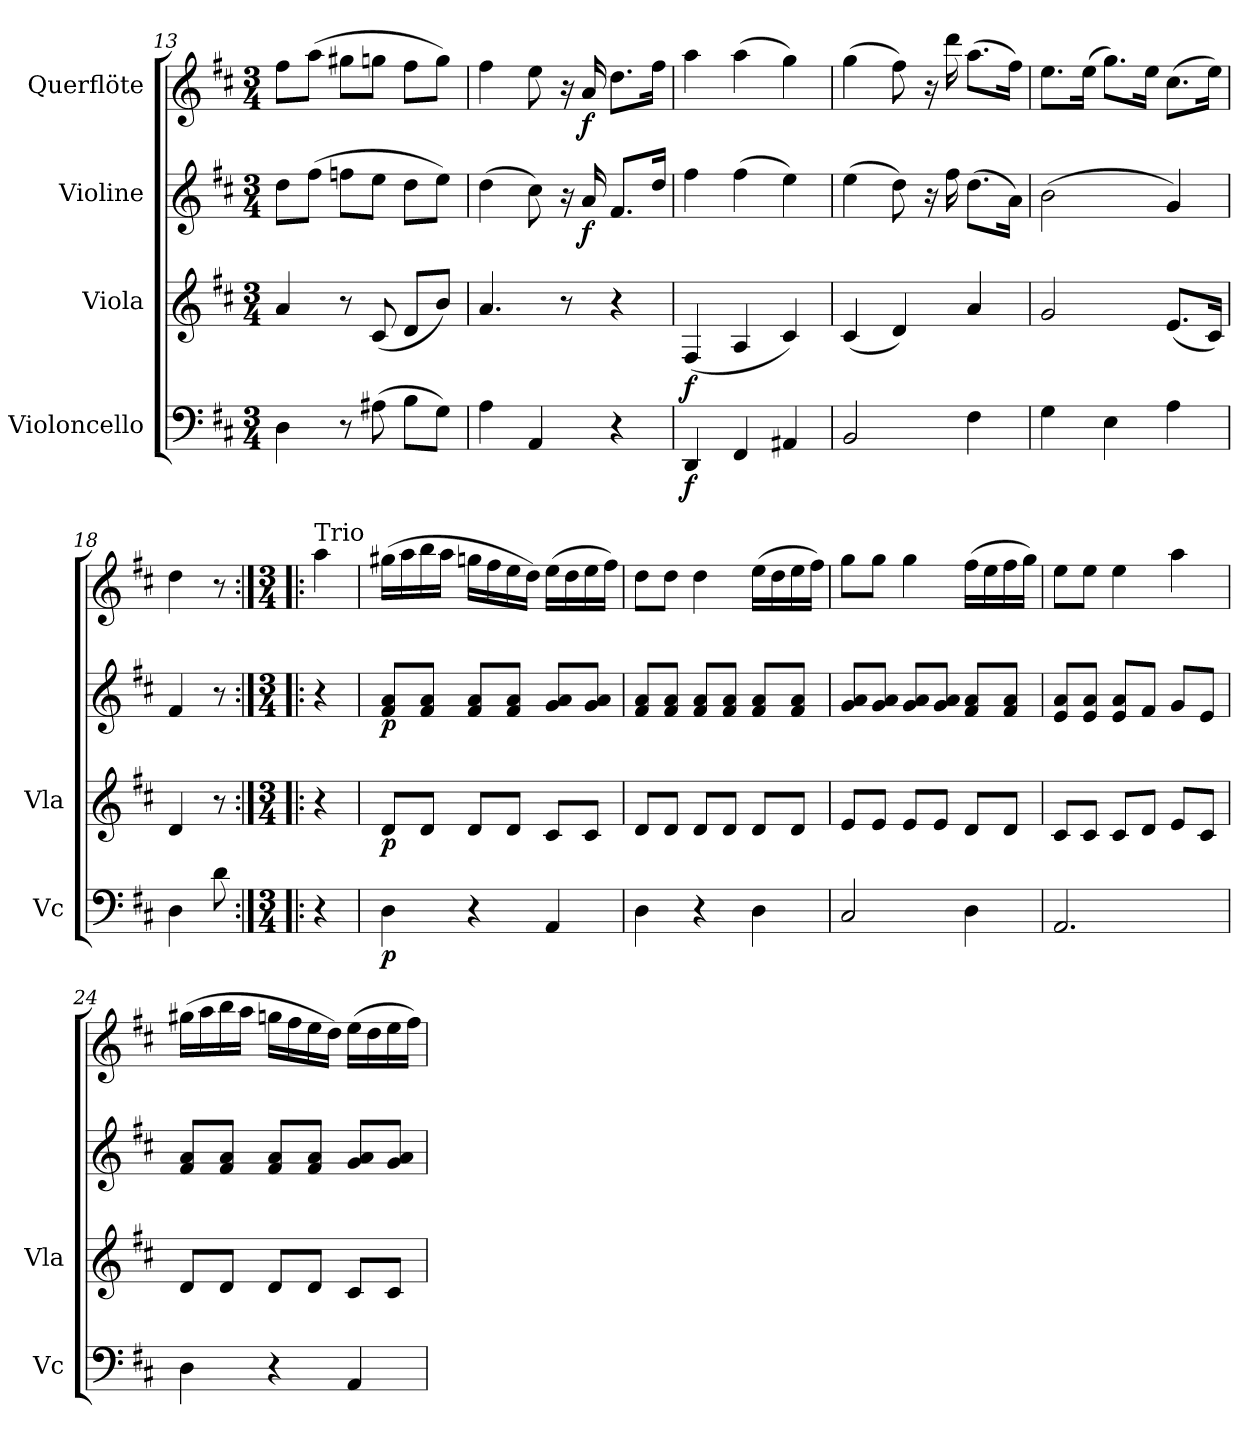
**kern	**dynam	**kern	**dynam	**kern	**dynam	**kern	**dynam
*part4	*part4	*part3	*part3	*part2	*part2	*part1	*part1
*staff4	*staff4	*staff3	*staff3	*staff2	*staff2	*staff1	*staff1
*I"Violoncello	*	*I"Viola	*	*I"Violine	*	*I"Querflöte	*
*I'Vc	*	*I'Vla	*	*	*	*	*
!!LO:LB:g=z
*clefF4	*	*clefG2	*	*clefG2	*	*clefG2	*
*k[f#c#]	*	*k[f#c#]	*	*k[f#c#]	*	*k[f#c#]	*
*M3/4	*	*M3/4	*	*M3/4	*	*M3/4	*
=13	=13	=13	=13	=13	=13	=13	=13
4D\	.	4a/	.	8dd\L	.	8ff#\L	.
.	.	.	.	(>8ff#\J	.	(>8aa\J	.
8r	.	8r	.	8ffn\L	.	8gg#X\L	.
(>8A#X\	.	(<8c#/	.	8ee\J	.	8ggn\J	.
8B\L	.	8d/L	.	8dd\L	.	8ff#\L	.
8G\J)	.	8b/J)	.	8ee\J)	.	8gg\J)	.
=14	=14	=14	=14	=14	=14	=14	=14
4A\	.	4.a/	.	(>4dd\	.	4ff#\	.
4AA/	.	.	.	8cc#\)	.	8ee\	.
.	.	8r	.	16r	.	16r	.
!	!	!	!	!	!LO:DY:b	!	!LO:DY:b
.	.	.	.	16a/	f	16a/	f
4r	.	4r	.	8.f#/L	.	8.dd\L	.
.	.	.	.	16dd/Jk	.	16ff#\Jk	.
=15	=15	=15	=15	=15	=15	=15	=15
!	!LO:DY:b	!	!LO:DY:b	!	!	!	!
4DD/	f	(<4F#/	f	4ff#\	.	4aa\	.
4FF#/	.	4A/	.	(>4ff#\	.	(>4aa\	.
4AA#X/	.	4c#/)	.	4ee\)	.	4gg\)	.
=16	=16	=16	=16	=16	=16	=16	=16
2BB/	.	(<4c#/	.	(>4ee\	.	(>4gg\	.
.	.	4d/)	.	8dd\)	.	8ff#\)	.
.	.	.	.	16r	.	16r	.
.	.	.	.	16ff#\	.	16ddd\	.
4F#\	.	4a/	.	(>8.dd\L	.	(>8.aa\L	.
.	.	.	.	16a\Jk)	.	16ff#\Jk)	.
=17	=17	=17	=17	=17	=17	=17	=17
4G\	.	2g/	.	(>2b\	.	8.ee\L	.
.	.	.	.	.	.	(>16ee\Jk	.
4E\	.	.	.	.	.	8.gg\L)	.
.	.	.	.	.	.	16ee\Jk	.
4A\	.	(<8.e/L	.	4g/)	.	(>8.cc#\L	.
.	.	16c#/Jk)	.	.	.	16ee\Jk)	.
=18	=18	=18	=18	=18	=18	=18	=18
4D\	.	4d/	.	4f#/	.	4dd\	.
8d\	.	8r	.	8r	.	8r	.
!!LO:PB:g=z
=19:|!|:	=19:|!|:	=19:|!|:	=19:|!|:	=19:|!|:	=19:|!|:	=19:|!|:	=19:|!|:
*M3/4	*	*M3/4	*	*M3/4	*	*M3/4	*
!	!	!	!	!	!	!LO:TX:a:t=Trio	!
4r	.	4r	.	4r	.	4aa\	.
=20	=20	=20	=20	=20	=20	=20	=20
!	!LO:DY:b	!	!LO:DY:b	!	!LO:DY:b	!	!
4D\	p	8d/L	p	8f#/ 8a/L	p	(>16gg#X\LL	.
.	.	.	.	.	.	16aa\	.
.	.	8d/J	.	8f#/ 8a/J	.	16bb\	.
.	.	.	.	.	.	16aa\JJ	.
4r	.	8d/L	.	8f#/ 8a/L	.	16ggn\LL	.
.	.	.	.	.	.	16ff#\	.
.	.	8d/J	.	8f#/ 8a/J	.	16ee\	.
.	.	.	.	.	.	16dd\JJ)	.
4AA/	.	8c#/L	.	8g/ 8a/L	.	(>16ee\LL	.
.	.	.	.	.	.	16dd\	.
.	.	8c#/J	.	8g/ 8a/J	.	16ee\	.
.	.	.	.	.	.	16ff#\JJ)	.
=21	=21	=21	=21	=21	=21	=21	=21
4D\	.	8d/L	.	8f#/ 8a/L	.	8dd\L	.
.	.	8d/J	.	8f#/ 8a/J	.	8dd\J	.
4r	.	8d/L	.	8f#/ 8a/L	.	4dd\	.
.	.	8d/J	.	8f#/ 8a/J	.	.	.
4D\	.	8d/L	.	8f#/ 8a/L	.	(>16ee\LL	.
.	.	.	.	.	.	16dd\	.
.	.	8d/J	.	8f#/ 8a/J	.	16ee\	.
.	.	.	.	.	.	16ff#\JJ)	.
=22	=22	=22	=22	=22	=22	=22	=22
2C#/	.	8e/L	.	8g/ 8a/L	.	8gg\L	.
.	.	8e/J	.	8g/ 8a/J	.	8gg\J	.
.	.	8e/L	.	8g/ 8a/L	.	4gg\	.
.	.	8e/J	.	8g/ 8a/J	.	.	.
4D\	.	8d/L	.	8f#/ 8a/L	.	(>16ff#\LL	.
.	.	.	.	.	.	16ee\	.
.	.	8d/J	.	8f#/ 8a/J	.	16ff#\	.
.	.	.	.	.	.	16gg\JJ)	.
=23	=23	=23	=23	=23	=23	=23	=23
2.AA/	.	8c#/L	.	8e/ 8a/L	.	8ee\L	.
.	.	8c#/J	.	8e/ 8a/J	.	8ee\J	.
.	.	8c#/L	.	8e/ 8a/L	.	4ee\	.
.	.	8d/J	.	8f#/J	.	.	.
.	.	8e/L	.	8g/L	.	4aa\	.
.	.	8c#/J	.	8e/J	.	.	.
!!LO:LB:g=z
=24	=24	=24	=24	=24	=24	=24	=24
4D\	.	8d/L	.	8f#/ 8a/L	.	(>16gg#X\LL	.
.	.	.	.	.	.	16aa\	.
.	.	8d/J	.	8f#/ 8a/J	.	16bb\	.
.	.	.	.	.	.	16aa\JJ	.
4r	.	8d/L	.	8f#/ 8a/L	.	16ggn\LL	.
.	.	.	.	.	.	16ff#\	.
.	.	8d/J	.	8f#/ 8a/J	.	16ee\	.
.	.	.	.	.	.	16dd\JJ)	.
4AA/	.	8c#/L	.	8g/ 8a/L	.	(>16ee\LL	.
.	.	.	.	.	.	16dd\	.
.	.	8c#/J	.	8g/ 8a/J	.	16ee\	.
.	.	.	.	.	.	16ff#\JJ)	.
=	=	=	=	=	=	=	=
*-	*-	*-	*-	*-	*-	*-	*-
